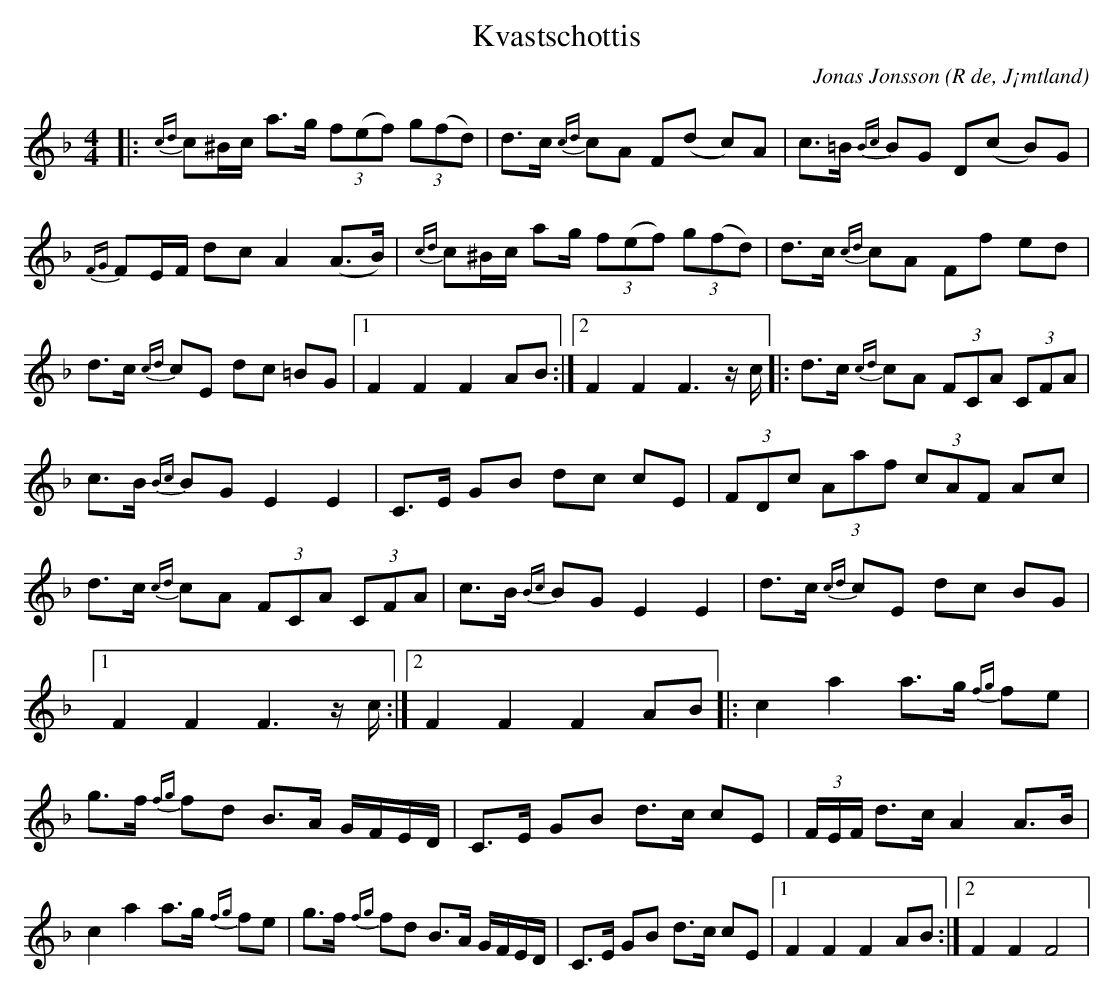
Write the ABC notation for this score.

X:1
T:Kvastschottis
C:Jonas Jonsson
O:R de, J¡mtland
M:4/4
L:1/16
K:F
|: {cd}c2^Bc a2>g2 (3f2(e2f2) (3g2(f2d2) | d2>c2 {cd}c2A2 F2(d2- c2)A2 | c2>=B2 {Bc}B2G2 D2(c2- B2)G2 | {FG}F2EF d2c2 A4 (A2>B2) | {cd}c2^Bc a2g (3f2(e2f2) (3g2(f2d2) | d2>c2 {cd}c2A2 F2f2 e2d2 | d2>c2 {cd}c2E2 d2c2 =B2G2 |1 F4 F4 F4 A2B2 :|2 F4 F4 F4> z2c ]|: d2>c2 {cd}c2A2 (3F2C2A2, (3C2F2A2 | c2>B2 {Bc}B2G2 E4 E4 | C2>E2 G2B2 d2c2 c2E2 | (3F2D2c2 (3A2a2f2 (3c2A2F2 A2c2 | d2>c2 {cd}c2A2 (3F2C2A2, (3C2F2A2 | c2>B2 {Bc}B2G2 E4 E4 | d2>c2 {cd}c2E2 d2c2 B2G2 |1 F4 F4 F4> z2c :|2 F4 F4 F4 A2B2 ]|: c4 a4 a2>g2 {fg}f2e2 | g2>f2 {fg}f2d2 B2>A2 GFED | C2,>E2 G2B2 d2>c2 c2E2 | (3FEF d2>c2 A4 A2>B2 | c4 a4 a2>g2 {fg}f2e2 | g2>f2 {fg}f2d2 B2>A2 GFED | C2,>E2 G2B2 d2>c2 c2E2 |1 F4 F4 F4 A2B2 :|2  F4 F4 F8 |
